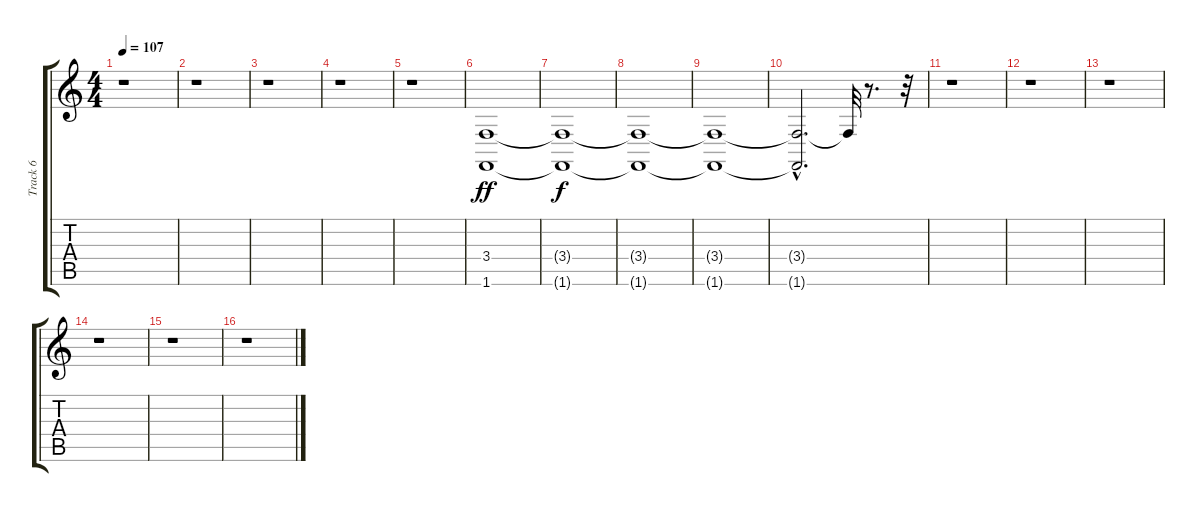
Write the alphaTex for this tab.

\track ("Track 6" "Track 6") {instrument choiraahs}
\staff {score tabs}
\tuning (E4 B3 G3 D3 A2 E2) {hide}
\ts (4 4)
\tempo 107
\clef g2
\ks c
r.1{dy f} |
r.1 |
r.1 |
r.1 |
r.1 |
(3.4 1.6).1{dy ff volume 10} |
(3.4{t} 1.6{t}).1{dy f} |
(3.4{t} 1.6{t}).1 |
(3.4{t} 1.6{t}).1 |
(3.4{hac t} 1.6{hac t}).2{d} 3.4{t}.32 r.8{d} r.32 |
r.1 |
r.1 |
r.1 |
r.1 |
r.1 |
r.1
